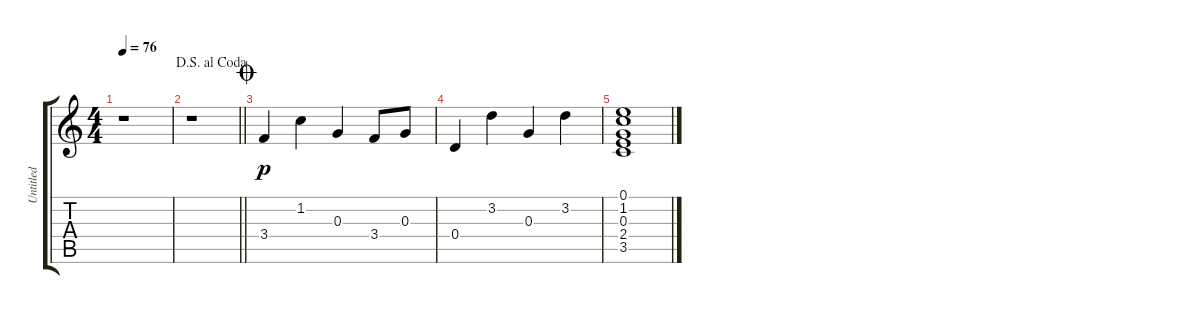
\track ("Untitled" "Untitled") {instrument distortionguitar}
\staff {score tabs}
\tuning (E4 B3 G3 D3 A2 E2) {hide}
\ts (4 4)
\tempo 76
\clef g2
\ks c
r.1{dy mf} |
\jump dalsegnoalcoda
\barLineRight lightlight
r.1 |
\jump coda
3.4.4{dy p} 1.2.4 0.3.4 3.4.8 0.3.8 |
0.4.4 3.2.4 0.3.4 3.2.4 |
(0.1 1.2 0.3 2.4 3.5).1
